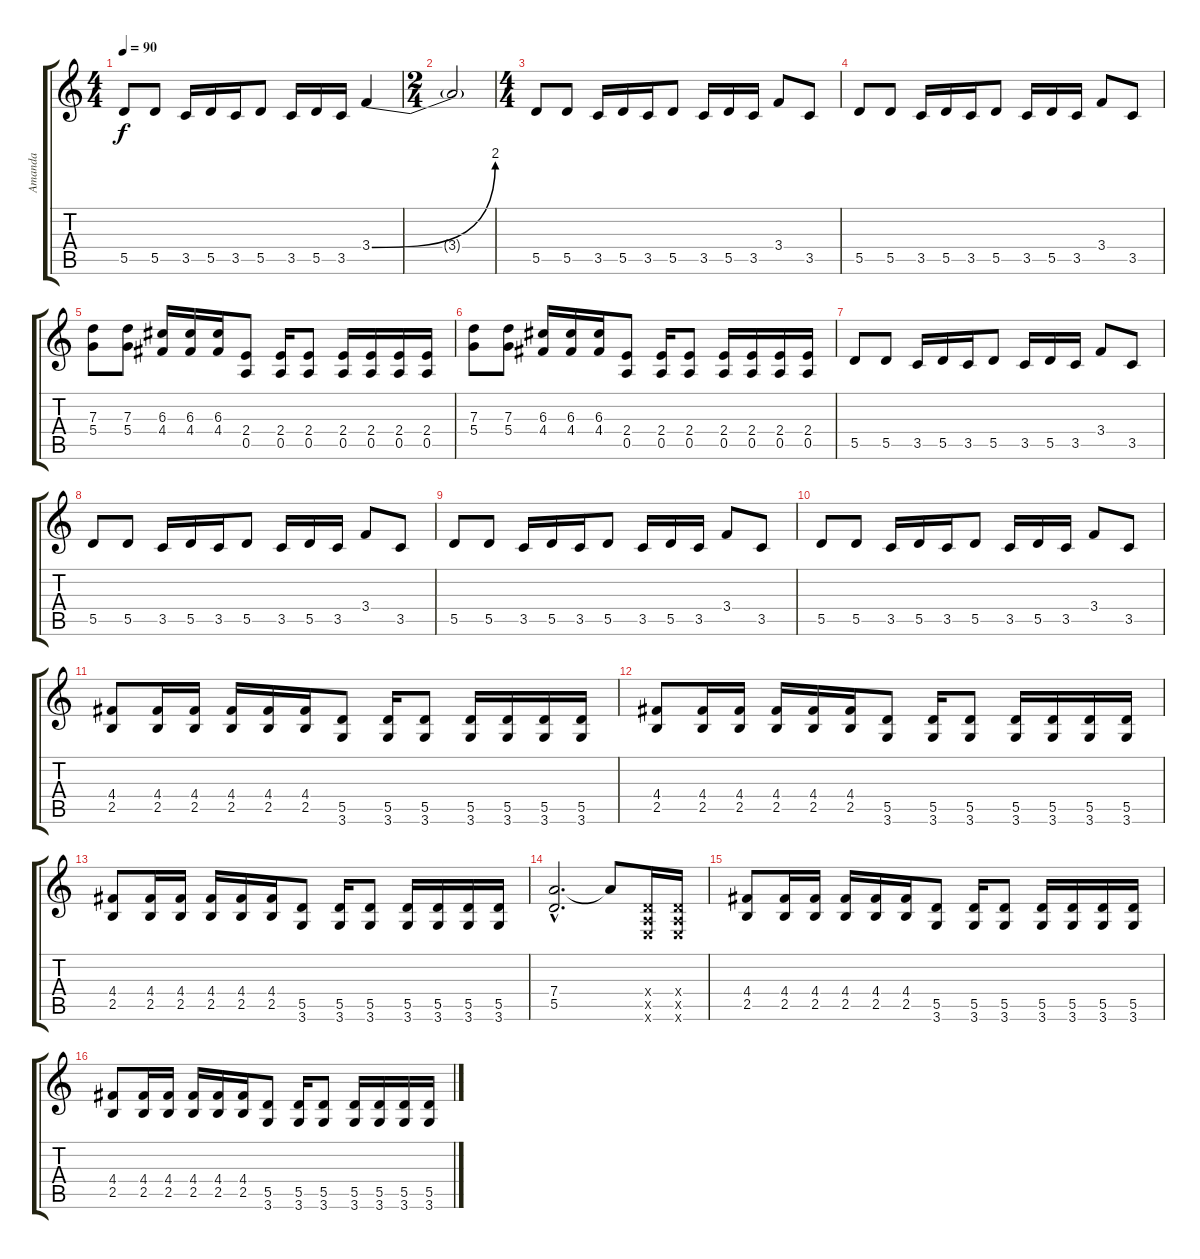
\track ("Amanda" "Amanda") {instrument distortionguitar}
\staff {score tabs}
\tuning (E4 B3 G3 D3 A2 E2) {hide}
\ts (4 4)
\tempo 90
\clef g2
\ks c
5.5.8{dy f instrument distortionguitar} 5.5.8 3.5.16 5.5.16 3.5.16 5.5.8 3.5.16 5.5.16 3.5.16 3.4{be (bend 0 0 60 8)}.4 |
\ts (2 4)
3.4{t}.2 |
\ts (4 4)
5.5.8 5.5.8 3.5.16 5.5.16 3.5.16 5.5.8 3.5.16 5.5.16 3.5.16 3.4.8 3.5.8 |
5.5.8 5.5.8 3.5.16 5.5.16 3.5.16 5.5.8 3.5.16 5.5.16 3.5.16 3.4.8 3.5.8 |
(7.3 5.4).8 (7.3 5.4).8 (6.3 4.4).16 (6.3 4.4).16 (6.3 4.4).16 (2.4 0.5).8 (2.4 0.5).16 (2.4 0.5).8 (2.4 0.5).16 (2.4 0.5).16 (2.4 0.5).16 (2.4 0.5).16 |
(7.3 5.4).8 (7.3 5.4).8 (6.3 4.4).16 (6.3 4.4).16 (6.3 4.4).16 (2.4 0.5).8 (2.4 0.5).16 (2.4 0.5).8 (2.4 0.5).16 (2.4 0.5).16 (2.4 0.5).16 (2.4 0.5).16 |
5.5.8 5.5.8 3.5.16 5.5.16 3.5.16 5.5.8 3.5.16 5.5.16 3.5.16 3.4.8 3.5.8 |
5.5.8 5.5.8 3.5.16 5.5.16 3.5.16 5.5.8 3.5.16 5.5.16 3.5.16 3.4.8 3.5.8 |
5.5.8 5.5.8 3.5.16 5.5.16 3.5.16 5.5.8 3.5.16 5.5.16 3.5.16 3.4.8 3.5.8 |
5.5.8 5.5.8 3.5.16 5.5.16 3.5.16 5.5.8 3.5.16 5.5.16 3.5.16 3.4.8 3.5.8 |
(4.4 2.5).8 (4.4 2.5).16 (4.4 2.5).16 (4.4 2.5).16 (4.4 2.5).16 (4.4 2.5).16 (5.5 3.6).8 (5.5 3.6).16 (5.5 3.6).8 (5.5 3.6).16 (5.5 3.6).16 (5.5 3.6).16 (5.5 3.6).16 |
(4.4 2.5).8 (4.4 2.5).16 (4.4 2.5).16 (4.4 2.5).16 (4.4 2.5).16 (4.4 2.5).16 (5.5 3.6).8 (5.5 3.6).16 (5.5 3.6).8 (5.5 3.6).16 (5.5 3.6).16 (5.5 3.6).16 (5.5 3.6).16 |
(4.4 2.5).8 (4.4 2.5).16 (4.4 2.5).16 (4.4 2.5).16 (4.4 2.5).16 (4.4 2.5).16 (5.5 3.6).8 (5.5 3.6).16 (5.5 3.6).8 (5.5 3.6).16 (5.5 3.6).16 (5.5 3.6).16 (5.5 3.6).16 |
(7.4{hac} 5.5{hac}).2{d} 7.4{t}.8 (0.4{x} 0.5{x} 0.6{x}).16 (0.4{x} 0.5{x} 0.6{x}).16 |
(4.4 2.5).8 (4.4 2.5).16 (4.4 2.5).16 (4.4 2.5).16 (4.4 2.5).16 (4.4 2.5).16 (5.5 3.6).8 (5.5 3.6).16 (5.5 3.6).8 (5.5 3.6).16 (5.5 3.6).16 (5.5 3.6).16 (5.5 3.6).16 |
(4.4 2.5).8 (4.4 2.5).16 (4.4 2.5).16 (4.4 2.5).16 (4.4 2.5).16 (4.4 2.5).16 (5.5 3.6).8 (5.5 3.6).16 (5.5 3.6).8 (5.5 3.6).16 (5.5 3.6).16 (5.5 3.6).16 (5.5 3.6).16
